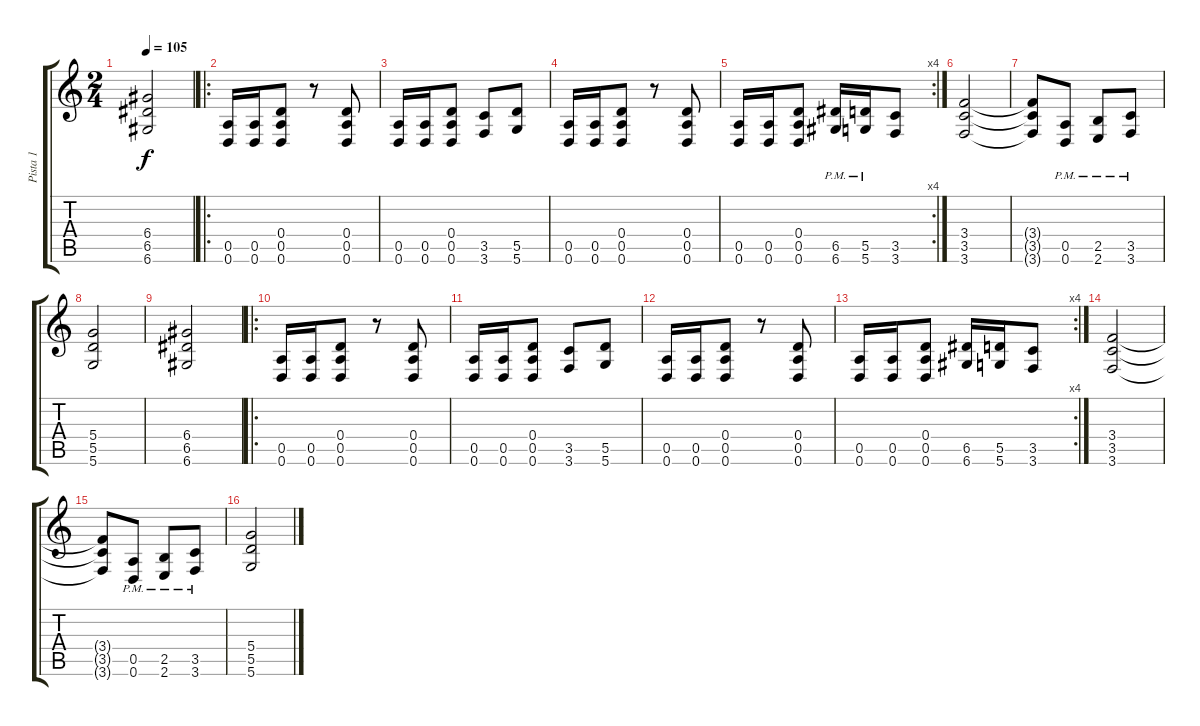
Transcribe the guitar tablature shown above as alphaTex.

\track ("Pista 1" "Pista 1") {instrument distortionguitar}
\staff {score tabs}
\tuning (E4 B3 G3 D3 A2 D2) {hide}
\ts (2 4)
\tempo 105
\clef g2
\ks c
(6.4 6.5 6.6).2{dy f} |
\ro
(0.5 0.6).16 (0.5 0.6).16 (0.4 0.5 0.6).8 r.8 (0.4 0.5 0.6).8 |
(0.5 0.6).16 (0.5 0.6).16 (0.4 0.5 0.6).8 (3.5 3.6).8 (5.5 5.6).8 |
(0.5 0.6).16 (0.5 0.6).16 (0.4 0.5 0.6).8 r.8 (0.4 0.5 0.6).8 |
\rc 4
(0.5 0.6).16 (0.5 0.6).16 (0.4 0.5 0.6).8 (6.5{pm} 6.6{pm}).16 (5.5{pm} 5.6{pm}).16 (3.5 3.6).8 |
(3.4 3.5 3.6).2 |
(3.4{t} 3.5{t} 3.6{t}).8 (0.5{pm} 0.6{pm}).8 (2.5{pm} 2.6{pm}).8 (3.5{pm} 3.6{pm}).8 |
(5.4 5.5 5.6).2 |
(6.4 6.5 6.6).2 |
\ro
(0.5 0.6).16 (0.5 0.6).16 (0.4 0.5 0.6).8 r.8 (0.4 0.5 0.6).8 |
(0.5 0.6).16 (0.5 0.6).16 (0.4 0.5 0.6).8 (3.5 3.6).8 (5.5 5.6).8 |
(0.5 0.6).16 (0.5 0.6).16 (0.4 0.5 0.6).8 r.8 (0.4 0.5 0.6).8 |
\rc 4
(0.5 0.6).16 (0.5 0.6).16 (0.4 0.5 0.6).8 (6.5 6.6).16 (5.5 5.6).16 (3.5 3.6).8 |
(3.4 3.5 3.6).2 |
(3.4{t} 3.5{t} 3.6{t}).8 (0.5{pm} 0.6{pm}).8 (2.5{pm} 2.6{pm}).8 (3.5{pm} 3.6{pm}).8 |
(5.4 5.5 5.6).2
